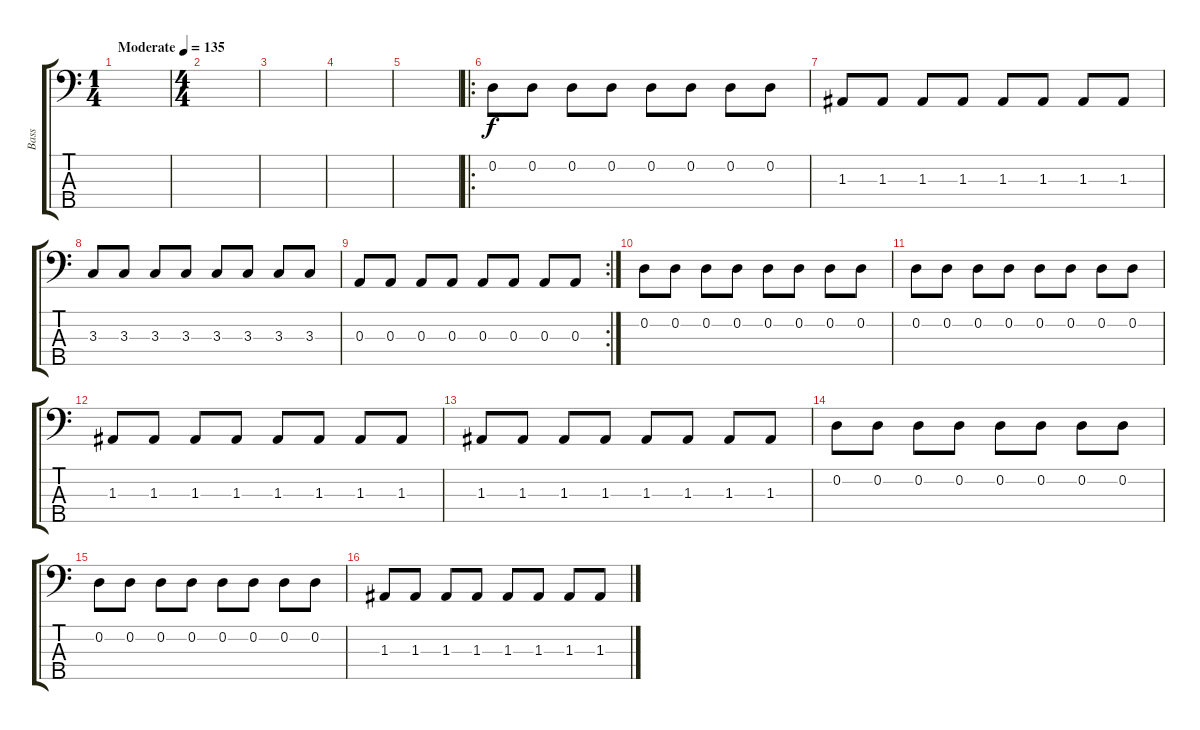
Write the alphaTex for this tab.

\track ("Bass" "Bass") {instrument electricbassfinger}
\staff {score tabs}
\tuning (G2 D2 A1 E1 B0) {hide}
\ts (1 4)
\tempo (135 "Moderate")
\clef f4
\ks c
|
\ts (4 4)
|
|
|
|
\ro
0.2.8 0.2.8 0.2.8 0.2.8 0.2.8 0.2.8 0.2.8 0.2.8 |
1.3.8 1.3.8 1.3.8 1.3.8 1.3.8 1.3.8 1.3.8 1.3.8 |
3.3.8 3.3.8 3.3.8 3.3.8 3.3.8 3.3.8 3.3.8 3.3.8 |
\rc 2
0.3.8 0.3.8 0.3.8 0.3.8 0.3.8 0.3.8 0.3.8 0.3.8 |
0.2.8 0.2.8 0.2.8 0.2.8 0.2.8 0.2.8 0.2.8 0.2.8 |
0.2.8 0.2.8 0.2.8 0.2.8 0.2.8 0.2.8 0.2.8 0.2.8 |
1.3.8 1.3.8 1.3.8 1.3.8 1.3.8 1.3.8 1.3.8 1.3.8 |
1.3.8 1.3.8 1.3.8 1.3.8 1.3.8 1.3.8 1.3.8 1.3.8 |
0.2.8 0.2.8 0.2.8 0.2.8 0.2.8 0.2.8 0.2.8 0.2.8 |
0.2.8 0.2.8 0.2.8 0.2.8 0.2.8 0.2.8 0.2.8 0.2.8 |
1.3.8 1.3.8 1.3.8 1.3.8 1.3.8 1.3.8 1.3.8 1.3.8
